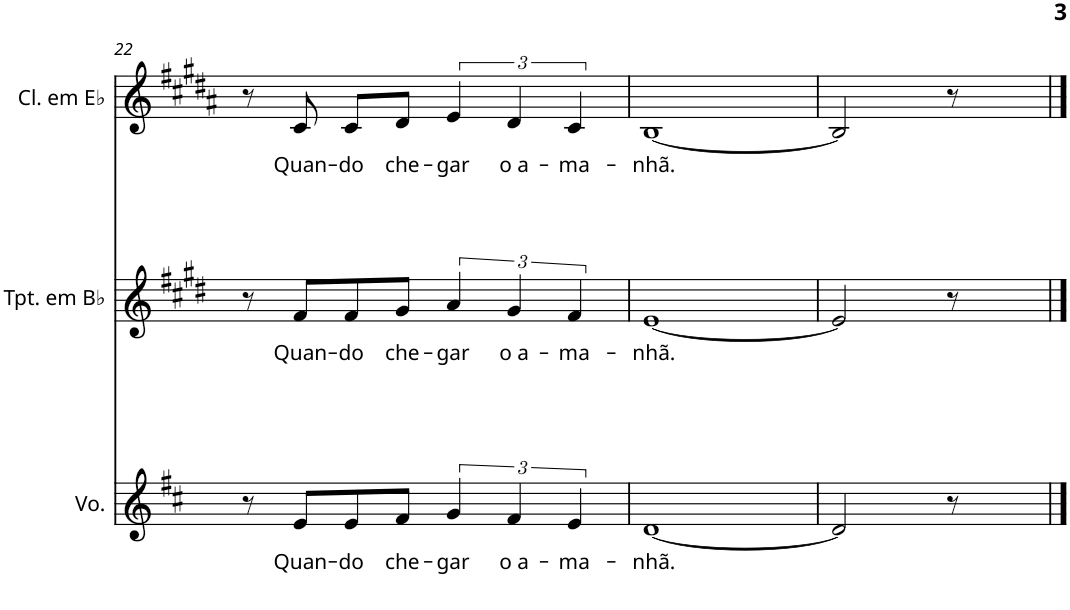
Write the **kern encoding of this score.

**kern	**text	**kern	**text	**kern	**text
*part3	*part3	*part2	*part2	*part1	*part1
*staff3	*staff3	*staff2	*staff2	*staff1	*staff1
*I"Voz	*	*I"Trompete em Bb	*	*I"Clarinete em Eb	*
*I'Vo.	*	*I'Tpt. em Bb	*	*I'Cl. em Eb	*
!!LO:PB:g=z
*clefG2	*	*clefG2	*	*clefG2	*
*	*	*Trd1c2	*	*Trd-2c-3	*
*k[f#c#]	*	*k[f#c#g#d#]	*	*k[f#c#g#d#a#]	*
*M4/4	*	*M4/4	*	*M4/4	*
=22	=22	=22	=22	=22	=22
8r	.	8r	.	8r	.
!	!LO:LY:b	!	!LO:LY:b	!	!LO:LY:b
8e/L	Quan-	8f#/L	Quan-	8c#/	Quan-
!	!LO:LY:b	!	!LO:LY:b	!	!LO:LY:b
8e/	-do	8f#/	-do	8c#/L	-do
!	!LO:LY:b	!	!LO:LY:b	!	!LO:LY:b
8f#/J	che-	8g#/J	che-	8d#/J	che-
!	!LO:LY:b	!	!LO:LY:b	!	!LO:LY:b
6g/	-gar	6a/	-gar	6e/	-gar
!	!LO:LY:b	!	!LO:LY:b	!	!LO:LY:b
6f#/	o a-	6g#/	o a-	6d#/	o a-
!	!LO:LY:b	!	!LO:LY:b	!	!LO:LY:b
6e/	-ma-	6f#/	-ma-	6c#/	-ma-
=23	=23	=23	=23	=23	=23
!	!LO:LY:b	!	!LO:LY:b	!	!LO:LY:b
[1d	-nhã.	[1e	-nhã.	[1B	-nhã.
=24	=24	=24	=24	=24	=24
2d/]	.	2e/]	.	2B/]	.
8r	.	8r	.	8r	.
8ryy	.	8ryy	.	8ryy	.
==	==	==	==	==	==
*-	*-	*-	*-	*-	*-
